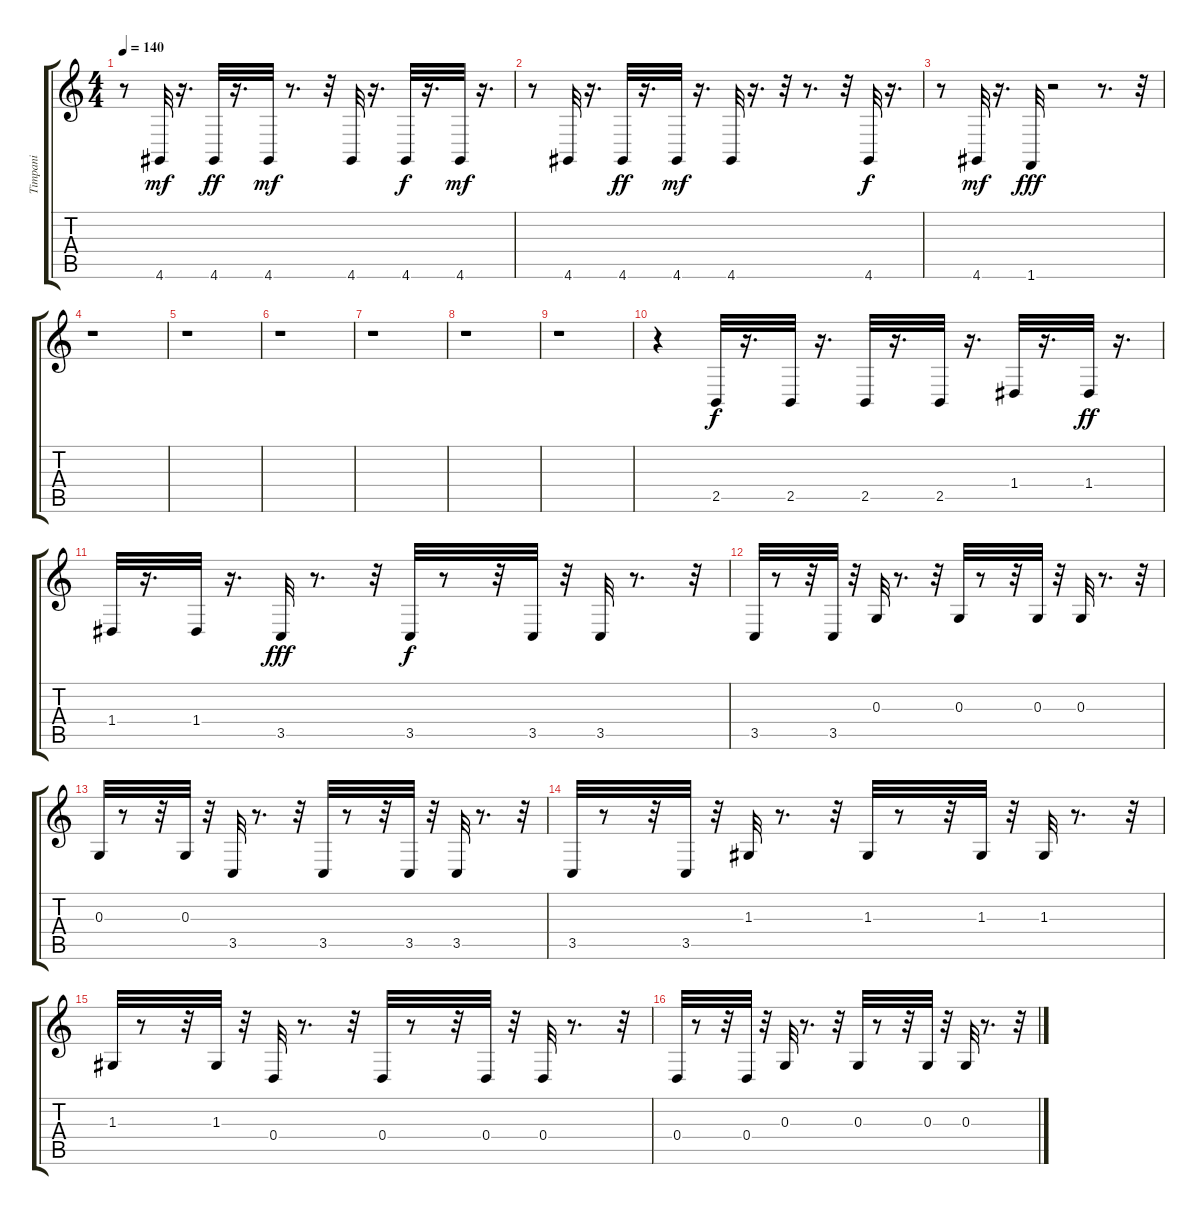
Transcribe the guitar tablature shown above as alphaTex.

\track ("Timpani" "Timpani") {instrument timpani}
\staff {score tabs}
\tuning (E4 B3 G3 D3 A2 E2) {hide}
\ts (4 4)
\tempo 140
\clef g2
\ks c
r.8{dy f} 4.6.32{dy mf} r.16{d} 4.6.32{dy ff} r.16{d} 4.6.32{dy mf} r.8{d} r.32 4.6.32 r.16{d} 4.6.32{dy f} r.16{d} 4.6.32{dy mf} r.16{d} |
r.8 4.6.32 r.16{d} 4.6.32{dy ff} r.16{d} 4.6.32{dy mf} r.16{d} 4.6.32 r.16{d} r.32 r.8{d} r.32 4.6.32{dy f} r.16{d} |
r.8 4.6.32{dy mf} r.16{d} 1.6.32{dy fff} r.2 r.8{d} r.32 |
r.1 |
r.1 |
r.1 |
r.1 |
r.1 |
r.1 |
r.4 2.5.32{dy f} r.16{d} 2.5.32 r.16{d} 2.5.32 r.16{d} 2.5.32 r.16{d} 1.4.32 r.16{d} 1.4.32{dy ff} r.16{d} |
1.4.32 r.16{d} 1.4.32 r.16{d} 3.5.32{dy fff} r.8{d} r.32 3.5.32{dy f} r.8 r.32 3.5.32 r.32 3.5.32 r.8{d} r.32 |
3.5.32 r.8 r.32 3.5.32 r.32 0.3.32 r.8{d} r.32 0.3.32 r.8 r.32 0.3.32 r.32 0.3.32 r.8{d} r.32 |
0.3.32 r.8 r.32 0.3.32 r.32 3.5.32 r.8{d} r.32 3.5.32 r.8 r.32 3.5.32 r.32 3.5.32 r.8{d} r.32 |
3.5.32 r.8 r.32 3.5.32 r.32 1.3.32 r.8{d} r.32 1.3.32 r.8 r.32 1.3.32 r.32 1.3.32 r.8{d} r.32 |
1.3.32 r.8 r.32 1.3.32 r.32 0.4.32 r.8{d} r.32 0.4.32 r.8 r.32 0.4.32 r.32 0.4.32 r.8{d} r.32 |
0.4.32 r.8 r.32 0.4.32 r.32 0.3.32 r.8{d} r.32 0.3.32 r.8 r.32 0.3.32 r.32 0.3.32 r.8{d} r.32
